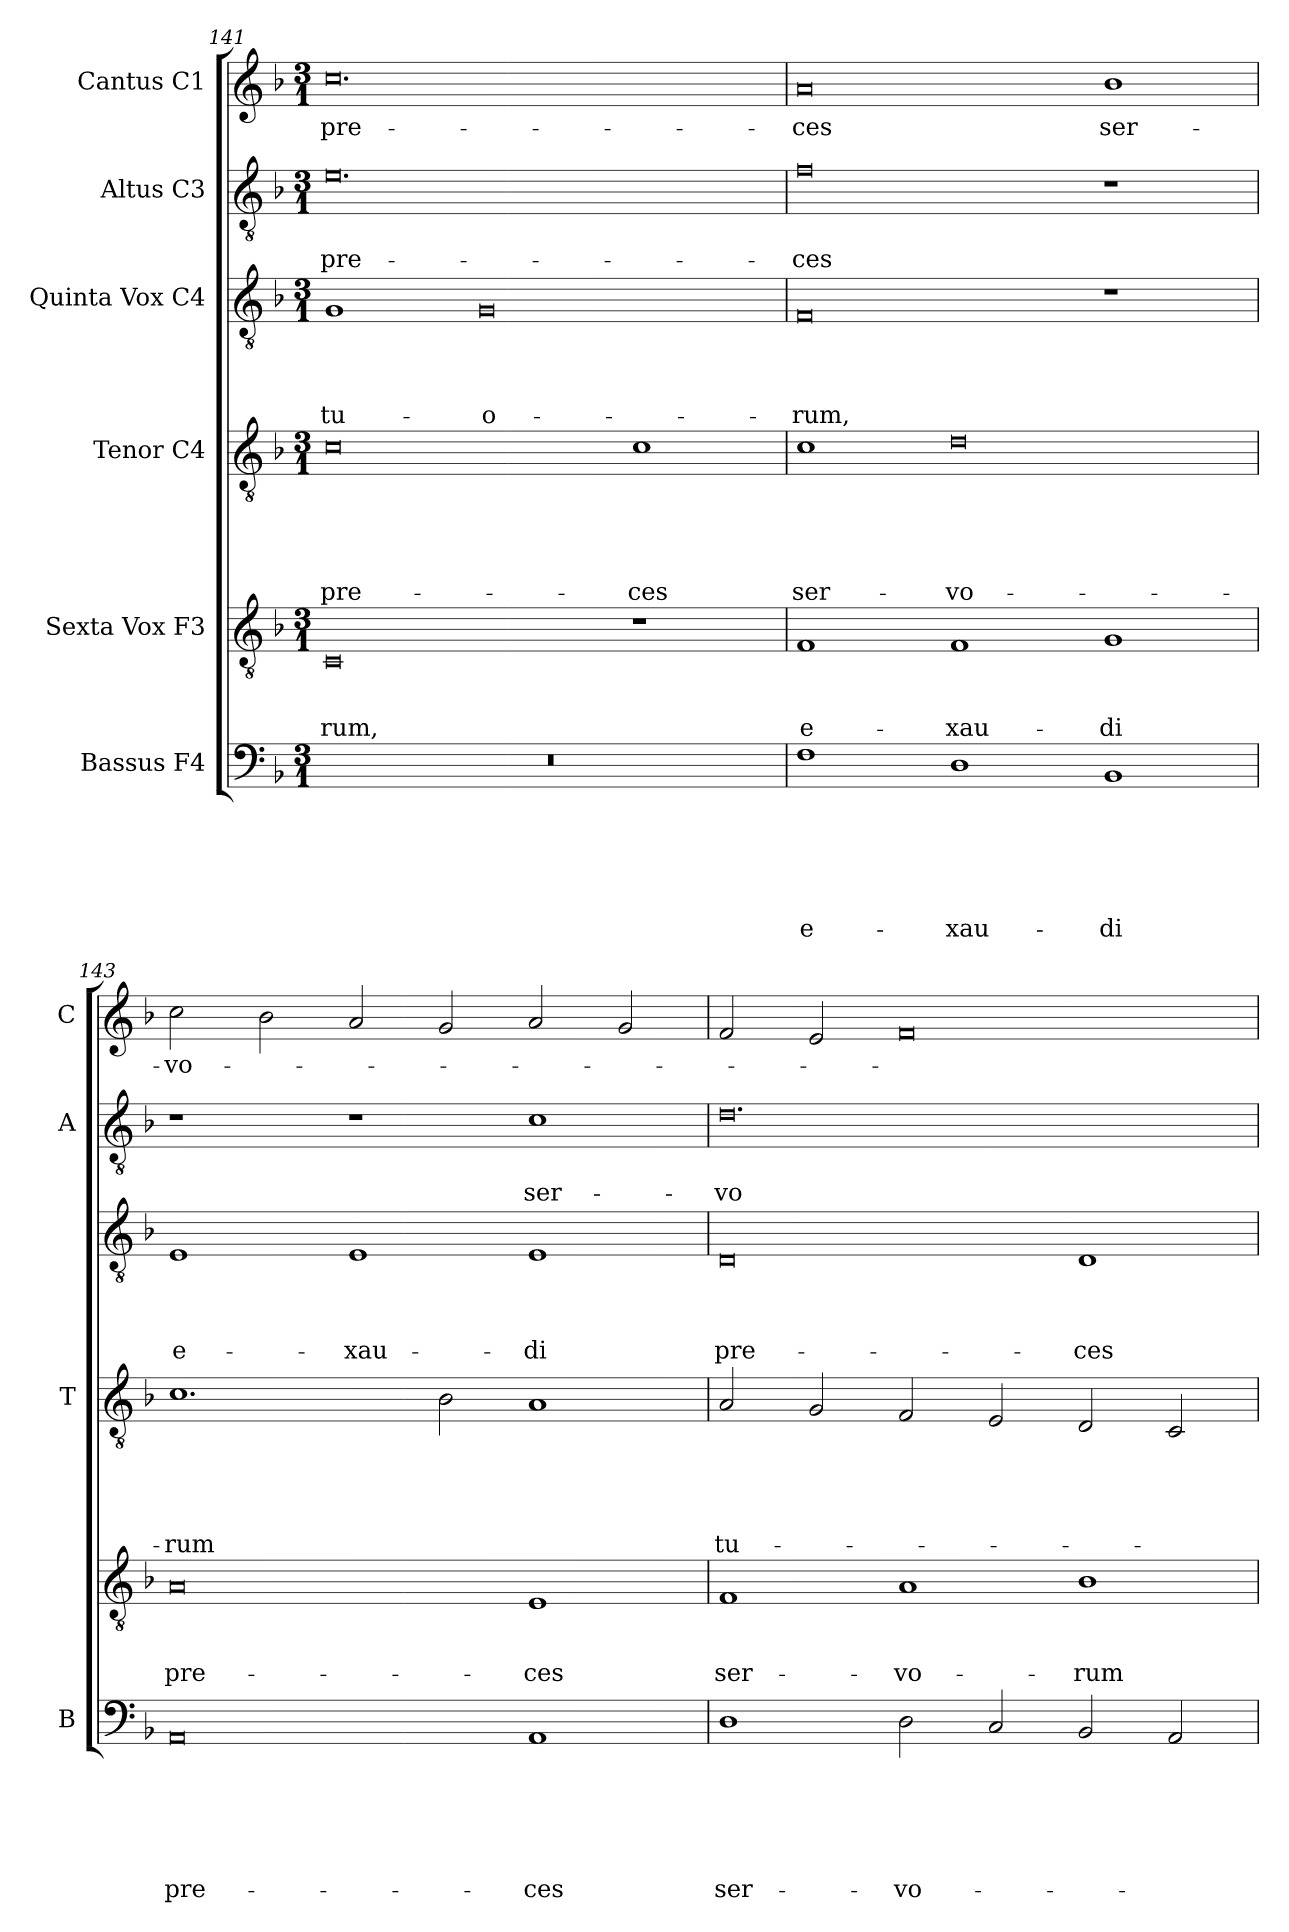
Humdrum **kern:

**kern	**text	**text	**text	**text	**text	**text	**kern	**text	**text	**text	**kern	**text	**text	**text	**text	**text	**kern	**text	**text	**text	**text	**kern	**text	**text	**kern	**text
*part6	*part6	*part6	*part6	*part6	*part6	*part6	*part5	*part5	*part5	*part5	*part4	*part4	*part4	*part4	*part4	*part4	*part3	*part3	*part3	*part3	*part3	*part2	*part2	*part2	*part1	*part1
*staff6	*staff6	*staff6	*staff6	*staff6	*staff6	*staff6	*staff5	*staff5	*staff5	*staff5	*staff4	*staff4	*staff4	*staff4	*staff4	*staff4	*staff3	*staff3	*staff3	*staff3	*staff3	*staff2	*staff2	*staff2	*staff1	*staff1
*I"Bassus F4	*	*	*	*	*	*	*I"Sexta Vox F3	*	*	*	*I"Tenor C4	*	*	*	*	*	*I"Quinta Vox C4	*	*	*	*	*I"Altus C3	*	*	*I"Cantus C1	*
*I'B	*	*	*	*	*	*	*	*	*	*	*I'T	*	*	*	*	*	*	*	*	*	*	*I'A	*	*	*I'C	*
*clefF4	*	*	*	*	*	*	*clefGv2	*	*	*	*clefGv2	*	*	*	*	*	*clefGv2	*	*	*	*	*clefGv2	*	*	*clefG2	*
*k[b-]	*	*	*	*	*	*	*k[b-]	*	*	*	*k[b-]	*	*	*	*	*	*k[b-]	*	*	*	*	*k[b-]	*	*	*k[b-]	*
*F:	*	*	*	*	*	*	*F:	*	*	*	*F:	*	*	*	*	*	*F:	*	*	*	*	*F:	*	*	*F:	*
*M3/1	*	*	*	*	*	*	*M3/1	*	*	*	*M3/1	*	*	*	*	*	*M3/1	*	*	*	*	*M3/1	*	*	*M3/1	*
=141	=141	=141	=141	=141	=141	=141	=141	=141	=141	=141	=141	=141	=141	=141	=141	=141	=141	=141	=141	=141	=141	=141	=141	=141	=141	=141
!	!	!	!	!	!	!	!	!	!	!LO:LY:b	!	!	!	!	!	!LO:LY:b	!	!	!	!	!LO:LY:b	!	!	!LO:LY:b	!	!LO:LY:b
0.r	.	.	.	.	.	.	0C	.	.	-rum,	0c	.	.	.	.	pre-	1G	.	.	.	tu-	0.e	.	pre-	0.cc	pre-
!	!	!	!	!	!	!	!	!	!	!	!	!	!	!	!	!	!	!	!	!	!LO:LY:b	!	!	!	!	!
.	.	.	.	.	.	.	.	.	.	.	.	.	.	.	.	.	0G	.	.	.	-o-	.	.	.	.	.
!	!	!	!	!	!	!	!	!	!	!	!	!	!	!	!	!LO:LY:b	!	!	!	!	!	!	!	!	!	!
.	.	.	.	.	.	.	1r	.	.	.	1c	.	.	.	.	-ces	.	.	.	.	.	.	.	.	.	.
!!LO:LB:g=z
=142	=142	=142	=142	=142	=142	=142	=142	=142	=142	=142	=142	=142	=142	=142	=142	=142	=142	=142	=142	=142	=142	=142	=142	=142	=142	=142
!	!	!	!	!	!	!LO:LY:b	!	!	!	!LO:LY:b	!	!	!	!	!	!LO:LY:b	!	!	!	!	!LO:LY:b	!	!	!LO:LY:b	!	!LO:LY:b
1F	.	.	.	.	.	e-	1F	.	.	e-	1c	.	.	.	.	ser-	0F	.	.	.	-rum,	0f	.	-ces	0a	-ces
!	!	!	!	!	!	!LO:LY:b	!	!	!	!LO:LY:b	!	!	!	!	!	!LO:LY:b	!	!	!	!	!	!	!	!	!	!
1D	.	.	.	.	.	-xau-	1F	.	.	-xau-	0d	.	.	.	.	-vo-	.	.	.	.	.	.	.	.	.	.
!	!	!	!	!	!	!LO:LY:b	!	!	!	!LO:LY:b	!	!	!	!	!	!	!	!	!	!	!	!	!	!	!	!LO:LY:b
1BB-	.	.	.	.	.	-di	1G	.	.	-di	.	.	.	.	.	.	1r	.	.	.	.	1r	.	.	1b-	ser-
=143	=143	=143	=143	=143	=143	=143	=143	=143	=143	=143	=143	=143	=143	=143	=143	=143	=143	=143	=143	=143	=143	=143	=143	=143	=143	=143
!	!	!	!	!	!	!LO:LY:b	!	!	!	!LO:LY:b	!	!	!	!	!	!LO:LY:b	!	!	!	!	!LO:LY:b	!	!	!	!	!LO:LY:b
0AA	.	.	.	.	.	pre-	0A	.	.	pre-	1.c	.	.	.	.	-rum	1E	.	.	.	e-	1r	.	.	2cc\	-vo-
.	.	.	.	.	.	.	.	.	.	.	.	.	.	.	.	.	.	.	.	.	.	.	.	.	2b-\	.
!	!	!	!	!	!	!	!	!	!	!	!	!	!	!	!	!	!	!	!	!	!LO:LY:b	!	!	!	!	!
.	.	.	.	.	.	.	.	.	.	.	.	.	.	.	.	.	1E	.	.	.	-xau-	1r	.	.	2a/	.
.	.	.	.	.	.	.	.	.	.	.	2B-\	.	.	.	.	.	.	.	.	.	.	.	.	.	2g/	.
!	!	!	!	!	!	!LO:LY:b	!	!	!	!LO:LY:b	!	!	!	!	!	!	!	!	!	!	!LO:LY:b	!	!	!LO:LY:b	!	!
1AA	.	.	.	.	.	-ces	1E	.	.	-ces	1A	.	.	.	.	.	1E	.	.	.	-di	1c	.	ser-	2a/	.
.	.	.	.	.	.	.	.	.	.	.	.	.	.	.	.	.	.	.	.	.	.	.	.	.	2g/	.
=144	=144	=144	=144	=144	=144	=144	=144	=144	=144	=144	=144	=144	=144	=144	=144	=144	=144	=144	=144	=144	=144	=144	=144	=144	=144	=144
!	!	!	!	!	!	!LO:LY:b	!	!	!	!LO:LY:b	!	!	!	!	!	!LO:LY:b	!	!	!	!	!LO:LY:b	!	!	!LO:LY:b	!	!
1D	.	.	.	.	.	ser-	1F	.	.	ser-	2A/	.	.	.	.	tu-	0D	.	.	.	pre-	0.d	.	-vo-	2f/	.
.	.	.	.	.	.	.	.	.	.	.	2G/	.	.	.	.	.	.	.	.	.	.	.	.	.	2e/	.
!	!	!	!	!	!	!LO:LY:b	!	!	!	!LO:LY:b	!	!	!	!	!	!	!	!	!	!	!	!	!	!	!	!
2D\	.	.	.	.	.	-vo-	1A	.	.	-vo-	2F/	.	.	.	.	.	.	.	.	.	.	.	.	.	0f	.
2C/	.	.	.	.	.	.	.	.	.	.	2E/	.	.	.	.	.	.	.	.	.	.	.	.	.	.	.
!	!	!	!	!	!	!	!	!	!	!LO:LY:b	!	!	!	!	!	!	!	!	!	!	!LO:LY:b	!	!	!	!	!
2BB-/	.	.	.	.	.	.	1B-	.	.	-rum	2D/	.	.	.	.	.	1D	.	.	.	-ces	.	.	.	.	.
2AA/	.	.	.	.	.	.	.	.	.	.	2C/	.	.	.	.	.	.	.	.	.	.	.	.	.	.	.
=	=	=	=	=	=	=	=	=	=	=	=	=	=	=	=	=	=	=	=	=	=	=	=	=	=	=
*-	*-	*-	*-	*-	*-	*-	*-	*-	*-	*-	*-	*-	*-	*-	*-	*-	*-	*-	*-	*-	*-	*-	*-	*-	*-	*-
